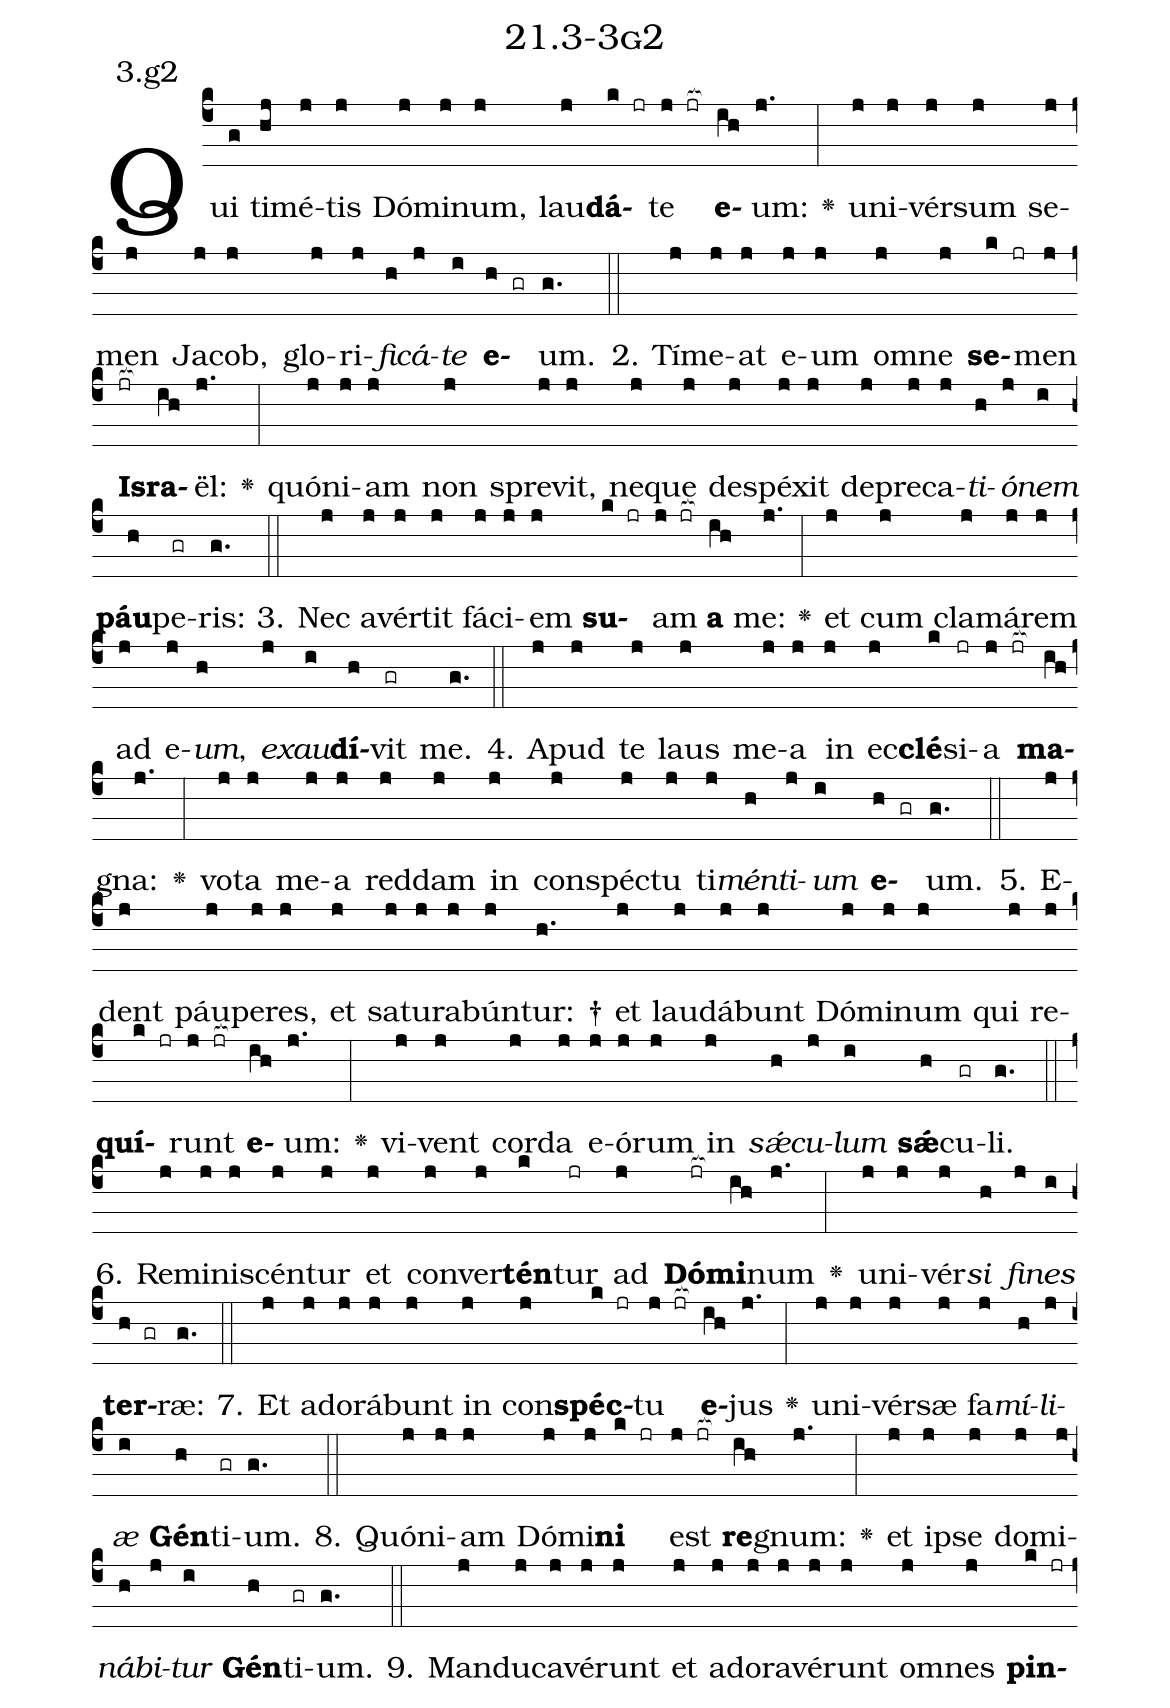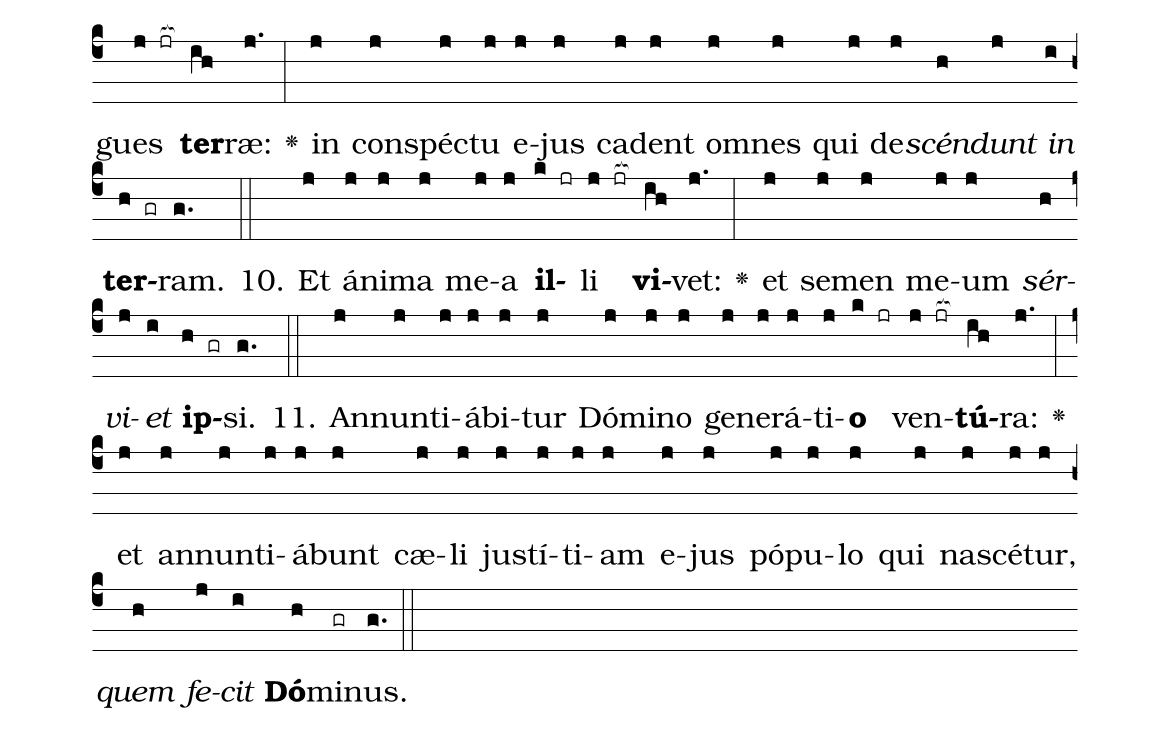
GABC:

name: 21.3-3g2;
annotation: 3.g2;
%%
(c4)Qui(g) ti(hj)mé(j)tis(j) Dó(j)mi(j)num,(j) lau(j)<b>dá</b>(k jr)te(j jr[ocb:1{]) <b>e</b>(ih[ocb:0}])um:(j.) <v>\greheightstar</v>(:) u(j)ni(j)vér(j)sum(j) se(j)men(j) Ja(j)cob,(j) glo(j)ri(j)<i>fi</i>(h)<i>cá</i>(j)<i>te</i>(i) <b>e</b>(h gr)um.(g.) (::)
2. Tí(j)me(j)at(j) e(j)um(j) om(j)ne(j) <b>se</b>(k jr)men(j) <b>Is</b>(jr[ocb:1{])<b>ra</b>(ih[ocb:0}])ël:(j.) <v>\greheightstar</v>(:) quón(j)i(j)am(j) non(j) spre(j)vit,(j) ne(j)que(j) de(j)spé(j)xit(j) de(j)pre(j)ca(j)<i>ti</i>(h)<i>ó</i>(j)<i>nem</i>(i) <b>páu</b>(h)pe(gr)ris:(g.) (::)
3. Nec(j) a(j)vér(j)tit(j) fá(j)ci(j)em(j) <b>su</b>(k jr)am(j jr[ocb:1{]) <b>a</b>(ih[ocb:0}]) me:(j.) <v>\greheightstar</v>(:) et(j) cum(j) cla(j)má(j)rem(j) ad(j) e(j)<i>um</i>,(h) <i>ex</i>(j)<i>au</i>(i)<b>dí</b>(h)vit(gr) me.(g.) (::)
4. A(j)pud(j) te(j) laus(j) me(j)a(j) in(j) ec(j)<b>clé</b>(k)si(jr)a(j jr[ocb:1{]) <b>ma</b>(ih[ocb:0}])gna:(j.) <v>\greheightstar</v>(:) vo(j)ta(j) me(j)a(j) red(j)dam(j) in(j) con(j)spéc(j)tu(j) ti(j)<i>mén</i>(h)<i>ti</i>(j)<i>um</i>(i) <b>e</b>(h gr)um.(g.) (::)
5. E(j)dent(j) páu(j)pe(j)res,(j) et(j) sa(j)tu(j)ra(j)bún(j)tur: †(h.) et(j) lau(j)dá(j)bunt(j) Dó(j)mi(j)num(j) qui(j) re(j)<b>quí</b>(k jr)runt(j jr[ocb:1{]) <b>e</b>(ih[ocb:0}])um:(j.) <v>\greheightstar</v>(:) vi(j)vent(j) cor(j)da(j) e(j)ó(j)rum(j) in(j) <i>sǽ</i>(h)<i>cu</i>(j)<i>lum</i>(i) <b>sǽ</b>(h)cu(gr)li.(g.) (::)
6. Re(j)mi(j)ni(j)scén(j)tur(j) et(j) con(j)ver(j)<b>tén</b>(k)tur(jr) ad(j) <b>Dó</b>(jr[ocb:1{])<b>mi</b>(ih[ocb:0}])num(j.) <v>\greheightstar</v>(:) u(j)ni(j)vér(j)<i>si</i>(h) <i>fi</i>(j)<i>nes</i>(i) <b>ter</b>(h gr)ræ:(g.) (::)
7. Et(j) ad(j)o(j)rá(j)bunt(j) in(j) con(j)<b>spéc</b>(k jr)tu(j jr[ocb:1{]) <b>e</b>(ih[ocb:0}])jus(j.) <v>\greheightstar</v>(:) u(j)ni(j)vér(j)sæ(j) fa(j)<i>mí</i>(h)<i>li</i>(j)<i>æ</i>(i) <b>Gén</b>(h)ti(gr)um.(g.) (::)
8. Quón(j)i(j)am(j) Dó(j)mi(j)<b>ni</b>(k jr) est(j jr[ocb:1{]) <b>re</b>(ih[ocb:0}])gnum:(j.) <v>\greheightstar</v>(:) et(j) ip(j)se(j) do(j)mi(j)<i>ná</i>(h)<i>bi</i>(j)<i>tur</i>(i) <b>Gén</b>(h)ti(gr)um.(g.) (::)
9. Man(j)du(j)ca(j)vé(j)runt(j) et(j) ad(j)o(j)ra(j)vé(j)runt(j) om(j)nes(j) <b>pin</b>(k jr)gues(j jr[ocb:1{]) <b>ter</b>(ih[ocb:0}])ræ:(j.) <v>\greheightstar</v>(:) in(j) con(j)spéc(j)tu(j) e(j)jus(j) ca(j)dent(j) om(j)nes(j) qui(j) de(j)<i>scén</i>(h)<i>dunt</i>(j) <i>in</i>(i) <b>ter</b>(h gr)ram.(g.) (::)
10. Et(j) á(j)ni(j)ma(j) me(j)a(j) <b>il</b>(k jr)li(j jr[ocb:1{]) <b>vi</b>(ih[ocb:0}])vet:(j.) <v>\greheightstar</v>(:) et(j) se(j)men(j) me(j)um(j) <i>sér</i>(h)<i>vi</i>(j)<i>et</i>(i) <b>ip</b>(h gr)si.(g.) (::)
11. An(j)nun(j)ti(j)á(j)bi(j)tur(j) Dó(j)mi(j)no(j) ge(j)ne(j)rá(j)ti(j)<b>o</b>(k jr) ven(j jr[ocb:1{])<b>tú</b>(ih[ocb:0}])ra:(j.) <v>\greheightstar</v>(:) et(j) an(j)nun(j)ti(j)á(j)bunt(j) cæ(j)li(j) jus(j)tí(j)ti(j)am(j) e(j)jus(j) pó(j)pu(j)lo(j) qui(j) na(j)scé(j)tur,(j) <i>quem</i>(h) <i>fe</i>(j)<i>cit</i>(i) <b>Dó</b>(h)mi(gr)nus.(g.) (::)
